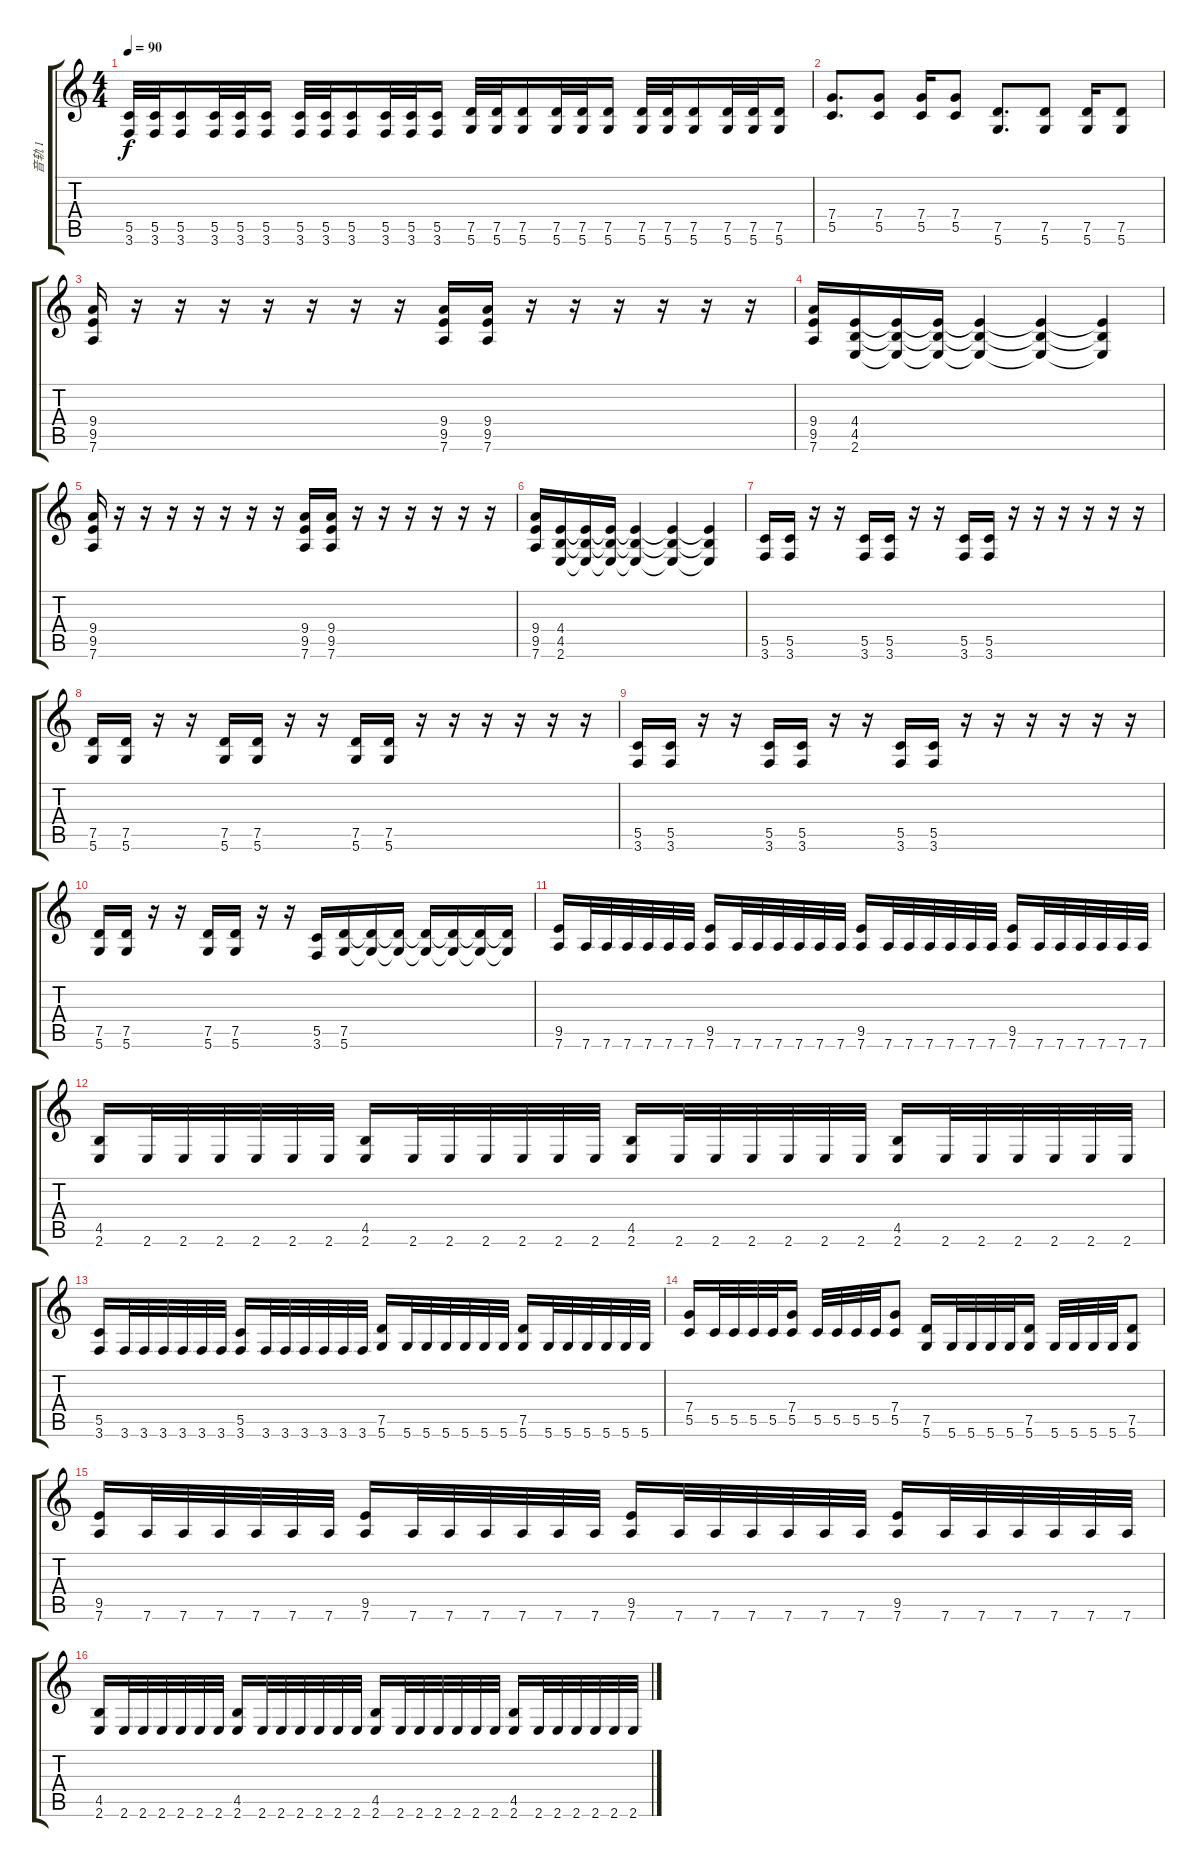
\track ("音轨 1" "音轨 1") {instrument distortionguitar}
\staff {score tabs}
\tuning (D4 A3 F3 C3 G2 D2) {hide}
\ts (4 4)
\tempo 90
\clef g2
\ks c
(5.5 3.6).32{dy f} (5.5 3.6).32 (5.5 3.6).16 (5.5 3.6).32 (5.5 3.6).32 (5.5 3.6).16 (5.5 3.6).32 (5.5 3.6).32 (5.5 3.6).16 (5.5 3.6).32 (5.5 3.6).32 (5.5 3.6).16 (7.5 5.6).32 (7.5 5.6).32 (7.5 5.6).16 (7.5 5.6).32 (7.5 5.6).32 (7.5 5.6).16 (7.5 5.6).32 (7.5 5.6).32 (7.5 5.6).16 (7.5 5.6).32 (7.5 5.6).32 (7.5 5.6).16 |
(7.4 5.5).8{d} (7.4 5.5).8 (7.4 5.5).16 (7.4 5.5).8 (7.5 5.6).8{d} (7.5 5.6).8 (7.5 5.6).16 (7.5 5.6).8 |
(9.4 9.5 7.6).16 r.16 r.16 r.16 r.16 r.16 r.16 r.16 (9.4 9.5 7.6).16 (9.4 9.5 7.6).16 r.16 r.16 r.16 r.16 r.16 r.16 |
(9.4 9.5 7.6).16 (4.4 4.5 2.6).16 (4.4{t} 4.5{t} 2.6{t}).16 (4.4{t} 4.5{t} 2.6{t}).16 (4.4{t} 4.5{t} 2.6{t}).4 (4.4{t} 4.5{t} 2.6{t}).4 (4.4{t} 4.5{t} 2.6{t}).4 |
(9.4 9.5 7.6).16 r.16 r.16 r.16 r.16 r.16 r.16 r.16 (9.4 9.5 7.6).16 (9.4 9.5 7.6).16 r.16 r.16 r.16 r.16 r.16 r.16 |
(9.4 9.5 7.6).16 (4.4 4.5 2.6).16 (4.4{t} 4.5{t} 2.6{t}).16 (4.4{t} 4.5{t} 2.6{t}).16 (4.4{t} 4.5{t} 2.6{t}).4 (4.4{t} 4.5{t} 2.6{t}).4 (4.4{t} 4.5{t} 2.6{t}).4 |
(5.5 3.6).16 (5.5 3.6).16 r.16 r.16 (5.5 3.6).16 (5.5 3.6).16 r.16 r.16 (5.5 3.6).16 (5.5 3.6).16 r.16 r.16 r.16 r.16 r.16 r.16 |
(7.5 5.6).16 (7.5 5.6).16 r.16 r.16 (7.5 5.6).16 (7.5 5.6).16 r.16 r.16 (7.5 5.6).16 (7.5 5.6).16 r.16 r.16 r.16 r.16 r.16 r.16 |
(5.5 3.6).16 (5.5 3.6).16 r.16 r.16 (5.5 3.6).16 (5.5 3.6).16 r.16 r.16 (5.5 3.6).16 (5.5 3.6).16 r.16 r.16 r.16 r.16 r.16 r.16 |
(7.5 5.6).16 (7.5 5.6).16 r.16 r.16 (7.5 5.6).16 (7.5 5.6).16 r.16 r.16 (5.5 3.6).16 (7.5 5.6).16 (7.5{t} 5.6{t}).16 (7.5{t} 5.6{t}).16 (7.5{t} 5.6{t}).16 (7.5{t} 5.6{t}).16 (7.5{t} 5.6{t}).16 (7.5{t} 5.6{t}).16 |
(9.5 7.6).16 7.6.32 7.6.32 7.6.32 7.6.32 7.6.32 7.6.32 (9.5 7.6).16 7.6.32 7.6.32 7.6.32 7.6.32 7.6.32 7.6.32 (9.5 7.6).16 7.6.32 7.6.32 7.6.32 7.6.32 7.6.32 7.6.32 (9.5 7.6).16 7.6.32 7.6.32 7.6.32 7.6.32 7.6.32 7.6.32 |
(4.5 2.6).16 2.6.32 2.6.32 2.6.32 2.6.32 2.6.32 2.6.32 (4.5 2.6).16 2.6.32 2.6.32 2.6.32 2.6.32 2.6.32 2.6.32 (4.5 2.6).16 2.6.32 2.6.32 2.6.32 2.6.32 2.6.32 2.6.32 (4.5 2.6).16 2.6.32 2.6.32 2.6.32 2.6.32 2.6.32 2.6.32 |
(5.5 3.6).16 3.6.32 3.6.32 3.6.32 3.6.32 3.6.32 3.6.32 (5.5 3.6).16 3.6.32 3.6.32 3.6.32 3.6.32 3.6.32 3.6.32 (7.5 5.6).16 5.6.32 5.6.32 5.6.32 5.6.32 5.6.32 5.6.32 (7.5 5.6).16 5.6.32 5.6.32 5.6.32 5.6.32 5.6.32 5.6.32 |
(7.4 5.5).16 5.5.32 5.5.32 5.5.32 5.5.32 (7.4 5.5).16 5.5.32 5.5.32 5.5.32 5.5.32 (7.4 5.5).8 (7.5 5.6).16 5.6.32 5.6.32 5.6.32 5.6.32 (7.5 5.6).16 5.6.32 5.6.32 5.6.32 5.6.32 (7.5 5.6).8 |
(9.5 7.6).16 7.6.32 7.6.32 7.6.32 7.6.32 7.6.32 7.6.32 (9.5 7.6).16 7.6.32 7.6.32 7.6.32 7.6.32 7.6.32 7.6.32 (9.5 7.6).16 7.6.32 7.6.32 7.6.32 7.6.32 7.6.32 7.6.32 (9.5 7.6).16 7.6.32 7.6.32 7.6.32 7.6.32 7.6.32 7.6.32 |
(4.5 2.6).16 2.6.32 2.6.32 2.6.32 2.6.32 2.6.32 2.6.32 (4.5 2.6).16 2.6.32 2.6.32 2.6.32 2.6.32 2.6.32 2.6.32 (4.5 2.6).16 2.6.32 2.6.32 2.6.32 2.6.32 2.6.32 2.6.32 (4.5 2.6).16 2.6.32 2.6.32 2.6.32 2.6.32 2.6.32 2.6.32
